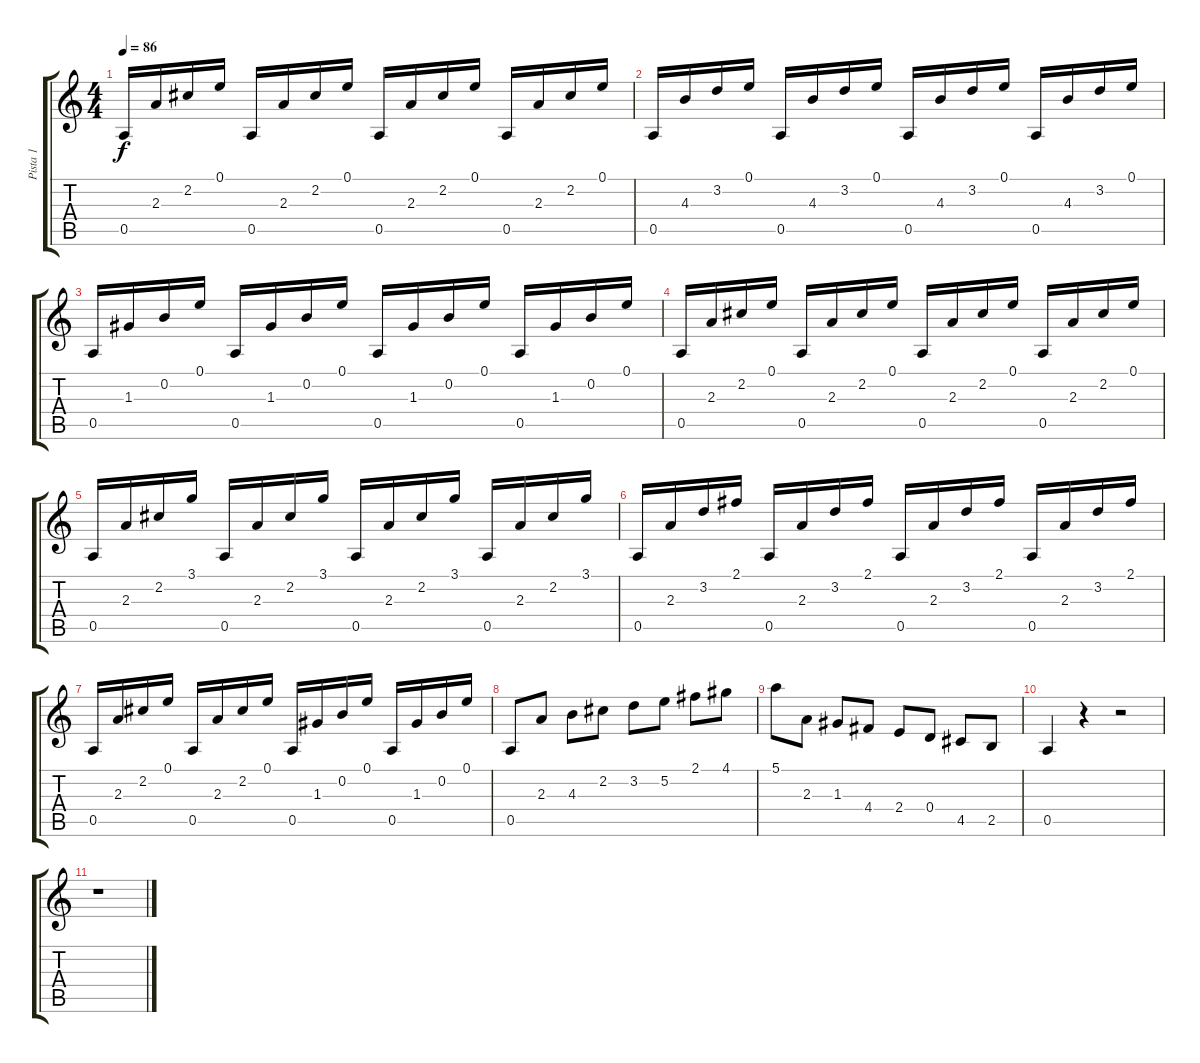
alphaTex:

\track ("Pista 1" "Pista 1") {instrument acousticguitarnylon}
\staff {score tabs}
\tuning (E4 B3 G3 D3 A2 E2) {hide}
\ts (4 4)
\tempo 86
\clef g2
\ks c
0.5.16{dy f instrument acousticguitarnylon} 2.3.16 2.2.16 0.1.16 0.5.16 2.3.16 2.2.16 0.1.16 0.5.16 2.3.16 2.2.16 0.1.16 0.5.16 2.3.16 2.2.16 0.1.16 |
0.5.16 4.3.16 3.2.16 0.1.16 0.5.16 4.3.16 3.2.16 0.1.16 0.5.16 4.3.16 3.2.16 0.1.16 0.5.16 4.3.16 3.2.16 0.1.16 |
0.5.16 1.3.16 0.2.16 0.1.16 0.5.16 1.3.16 0.2.16 0.1.16 0.5.16 1.3.16 0.2.16 0.1.16 0.5.16 1.3.16 0.2.16 0.1.16 |
0.5.16 2.3.16 2.2.16 0.1.16 0.5.16 2.3.16 2.2.16 0.1.16 0.5.16 2.3.16 2.2.16 0.1.16 0.5.16 2.3.16 2.2.16 0.1.16 |
0.5.16 2.3.16 2.2.16 3.1.16 0.5.16 2.3.16 2.2.16 3.1.16 0.5.16 2.3.16 2.2.16 3.1.16 0.5.16 2.3.16 2.2.16 3.1.16 |
0.5.16 2.3.16 3.2.16 2.1.16 0.5.16 2.3.16 3.2.16 2.1.16 0.5.16 2.3.16 3.2.16 2.1.16 0.5.16 2.3.16 3.2.16 2.1.16 |
0.5.16 2.3.16 2.2.16 0.1.16 0.5.16 2.3.16 2.2.16 0.1.16 0.5.16 1.3.16 0.2.16 0.1.16 0.5.16 1.3.16 0.2.16 0.1.16 |
0.5.8 2.3.8 4.3.8 2.2.8 3.2.8 5.2.8 2.1.8 4.1.8 |
5.1.8 2.3.8 1.3.8 4.4.8 2.4.8 0.4.8 4.5.8 2.5.8 |
0.5.4 r.4 r.2 |
r.1
